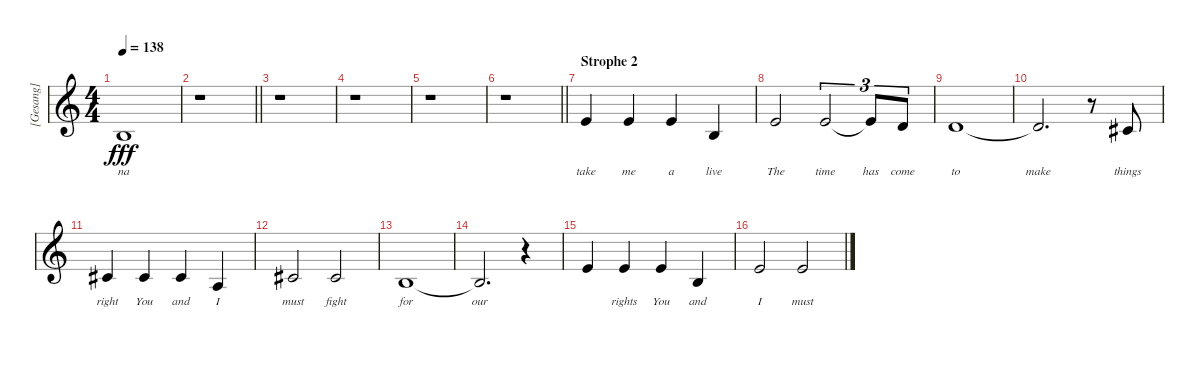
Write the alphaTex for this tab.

\track ("[Gesang]" "[Gesang]") {instrument choiraahs}
\staff {score}
\tuning (E4 B3 G3 D3 A2 E2) {hide}
\ts (4 4)
\tempo 138
\clef g2
\ks c
4.3.1{lyrics (0 "na") lyrics (1 "") lyrics (2 "") lyrics (3 "") lyrics (4 "") dy fff} |
\barLineRight lightlight
r.1 |
r.1 |
r.1 |
r.1 |
\barLineRight lightlight
r.1 |
\section ("" "Strophe 2")
14.4.4{lyrics (0 "take") lyrics (1 "") lyrics (2 "") lyrics (3 "") lyrics (4 "") balance 8 instrument tenorsax} 14.4.4{lyrics (0 "me") lyrics (1 "") lyrics (2 "") lyrics (3 "") lyrics (4 "")} 14.4.4{lyrics (0 "a") lyrics (1 "") lyrics (2 "") lyrics (3 "") lyrics (4 "")} 14.5.4{lyrics (0 "live") lyrics (1 "") lyrics (2 "") lyrics (3 "") lyrics (4 "")} |
14.4.2{lyrics (0 "The") lyrics (1 "") lyrics (2 "") lyrics (3 "") lyrics (4 "")} 14.4.2{tu (3 2) lyrics (0 "time") lyrics (1 "") lyrics (2 "") lyrics (3 "") lyrics (4 "")} 14.4{t}.8{tu (3 2) lyrics (0 "has") lyrics (1 "") lyrics (2 "") lyrics (3 "") lyrics (4 "")} 12.4.8{tu (3 2) lyrics (0 "come") lyrics (1 "") lyrics (2 "") lyrics (3 "") lyrics (4 "")} |
12.4.1{lyrics (0 "to") lyrics (1 "") lyrics (2 "") lyrics (3 "") lyrics (4 "")} |
12.4{t}.2{d lyrics (0 "make") lyrics (1 "") lyrics (2 "") lyrics (3 "") lyrics (4 "")} r.8 6.3.8{lyrics (0 "things") lyrics (1 "") lyrics (2 "") lyrics (3 "") lyrics (4 "")} |
6.3.4{lyrics (0 "right") lyrics (1 "") lyrics (2 "") lyrics (3 "") lyrics (4 "")} 6.3.4{lyrics (0 "You") lyrics (1 "") lyrics (2 "") lyrics (3 "") lyrics (4 "")} 6.3.4{lyrics (0 "and") lyrics (1 "") lyrics (2 "") lyrics (3 "") lyrics (4 "")} 2.3.4{lyrics (0 "I") lyrics (1 "") lyrics (2 "") lyrics (3 "") lyrics (4 "")} |
6.3.2{lyrics (0 "must") lyrics (1 "") lyrics (2 "") lyrics (3 "") lyrics (4 "")} 6.3.2{lyrics (0 "fight") lyrics (1 "") lyrics (2 "") lyrics (3 "") lyrics (4 "")} |
4.3.1{lyrics (0 "for") lyrics (1 "") lyrics (2 "") lyrics (3 "") lyrics (4 "")} |
4.3{t}.2{d lyrics (0 "our") lyrics (1 "") lyrics (2 "") lyrics (3 "") lyrics (4 "")} r.4 |
9.3.4{lyrics (0 "") lyrics (1 "") lyrics (2 "") lyrics (3 "") lyrics (4 "")} 9.3.4{lyrics (0 "rights") lyrics (1 "") lyrics (2 "") lyrics (3 "") lyrics (4 "")} 9.3.4{lyrics (0 "You") lyrics (1 "") lyrics (2 "") lyrics (3 "") lyrics (4 "")} 9.4.4{lyrics (0 "and") lyrics (1 "") lyrics (2 "") lyrics (3 "") lyrics (4 "")} |
9.3.2{lyrics (0 "I") lyrics (1 "") lyrics (2 "") lyrics (3 "") lyrics (4 "")} 9.3.2{lyrics (0 "must") lyrics (1 "") lyrics (2 "") lyrics (3 "") lyrics (4 "")}
